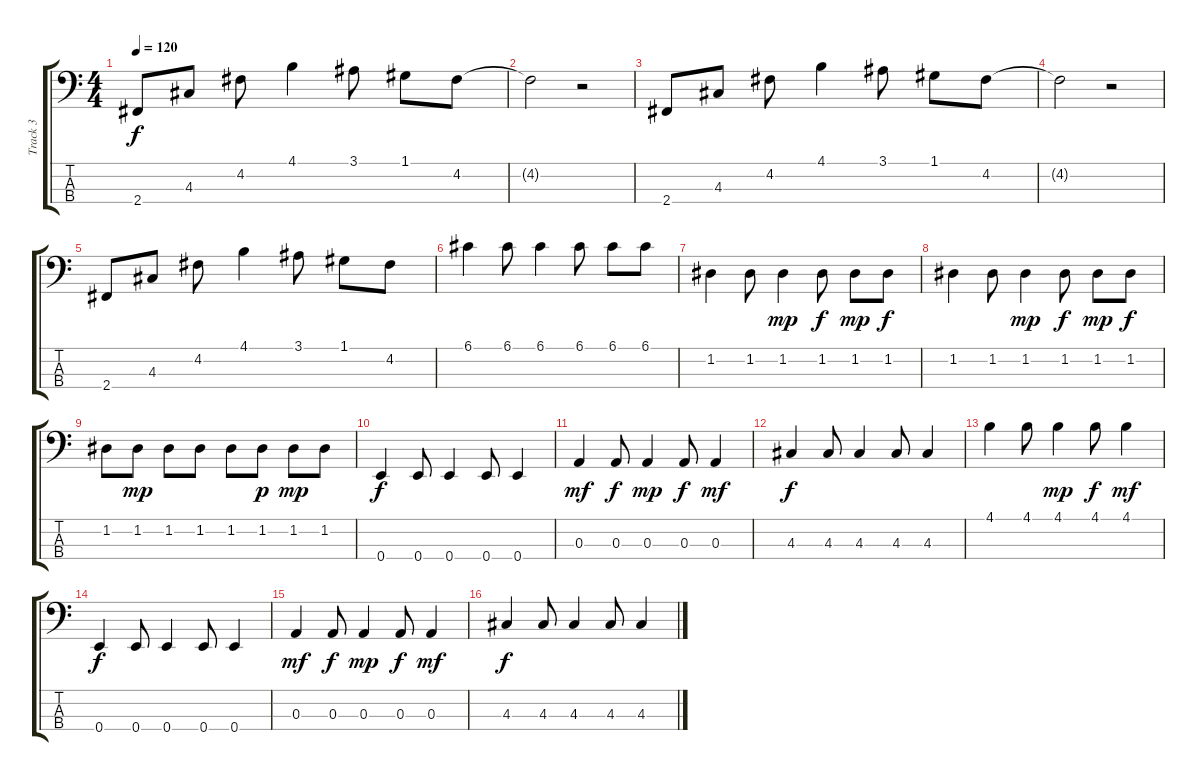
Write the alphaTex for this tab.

\track ("Track 3" "Track 3") {instrument electricbassfinger}
\staff {score tabs}
\tuning (G2 D2 A1 E1) {hide}
\ts (4 4)
\tempo 120
\clef f4
\ks c
2.4.8{dy f} 4.3.8 4.2.8 4.1.4 3.1.8 1.1.8 4.2.8 |
4.2{t}.2 r.2 |
2.4.8 4.3.8 4.2.8 4.1.4 3.1.8 1.1.8 4.2.8 |
4.2{t}.2 r.2 |
2.4.8 4.3.8 4.2.8 4.1.4 3.1.8 1.1.8 4.2.8 |
6.1.4 6.1.8 6.1.4 6.1.8 6.1.8 6.1.8 |
1.2.4 1.2.8 1.2.4{dy mp} 1.2.8{dy f} 1.2.8{dy mp} 1.2.8{dy f} |
1.2.4 1.2.8 1.2.4{dy mp} 1.2.8{dy f} 1.2.8{dy mp} 1.2.8{dy f} |
1.2.8 1.2.8{dy mp} 1.2.8 1.2.8 1.2.8 1.2.8{dy p} 1.2.8{dy mp} 1.2.8 |
0.4.4{dy f} 0.4.8 0.4.4 0.4.8 0.4.4 |
0.3.4{dy mf} 0.3.8{dy f} 0.3.4{dy mp} 0.3.8{dy f} 0.3.4{dy mf} |
4.3.4{dy f} 4.3.8 4.3.4 4.3.8 4.3.4 |
4.1.4 4.1.8 4.1.4{dy mp} 4.1.8{dy f} 4.1.4{dy mf} |
0.4.4{dy f} 0.4.8 0.4.4 0.4.8 0.4.4 |
0.3.4{dy mf} 0.3.8{dy f} 0.3.4{dy mp} 0.3.8{dy f} 0.3.4{dy mf} |
4.3.4{dy f} 4.3.8 4.3.4 4.3.8 4.3.4
